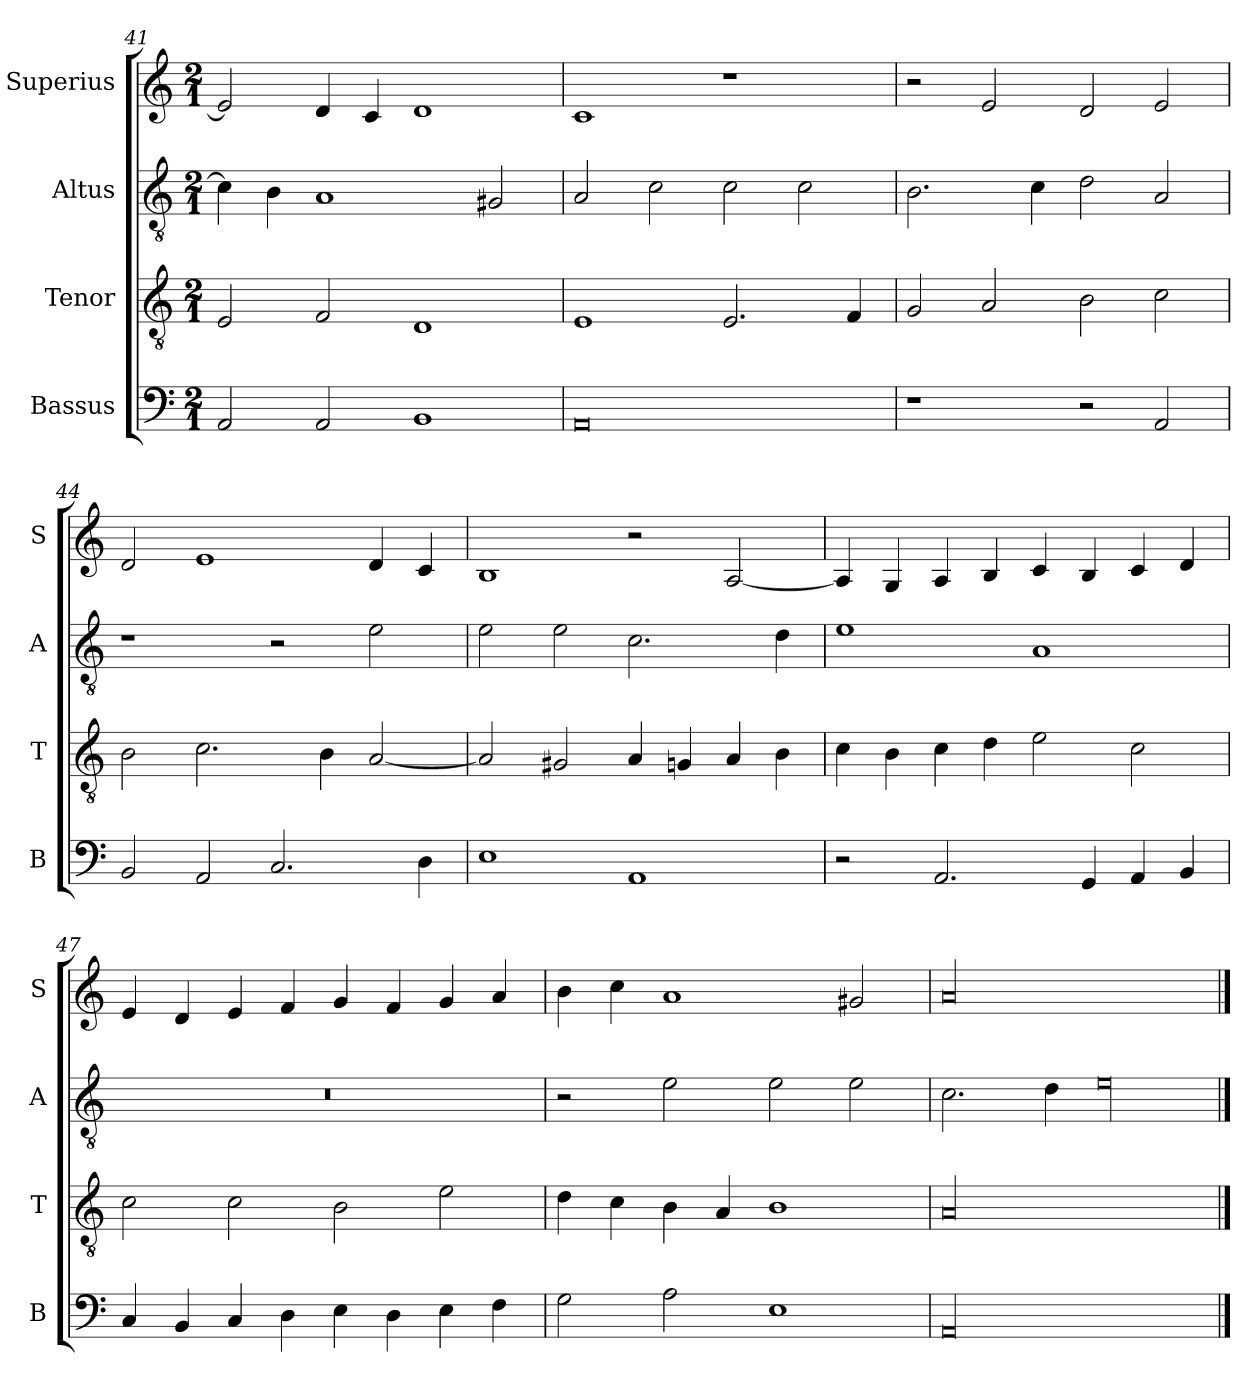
**kern	**kern	**kern	**kern
*part4	*part3	*part2	*part1
*staff4	*staff3	*staff2	*staff1
*I"Bassus	*I"Tenor	*I"Altus	*I"Superius
*I'B	*I'T	*I'A	*I'S
*clefF4	*clefGv2	*clefGv2	*clefG2
*k[]	*k[]	*k[]	*k[]
*M2/1	*M2/1	*M2/1	*M2/1
=41	=41	=41	=41
2AA/	2E/	4c\]	2e/]
.	.	4B\	.
2AA/	2F/	1A	4d/
.	.	.	4c/
1BB	1D	.	1d
.	.	2G#X/	.
=42	=42	=42	=42
0AA	1E	2A/	1c
.	.	2c\	.
.	2.E/	2c\	1r
.	.	2c\	.
.	4F/	.	.
=43	=43	=43	=43
1r	2G/	2.B\	2r
.	2A/	.	2e/
.	.	4c\	.
2r	2B\	2d\	2d/
2AA/	2c\	2A/	2e/
=44	=44	=44	=44
2BB/	2B\	1r	2d/
2AA/	2.c\	.	1e
2.C/	.	2r	.
.	4B\	.	.
.	[2A/	2e\	4d/
4D\	.	.	4c/
=45	=45	=45	=45
1E	2A/]	2e\	1B
.	2G#X/	2e\	.
1AA	4A/	2.c\	2r
.	4Gn/	.	.
.	4A/	.	[2A/
.	4B\	4d\	.
=46	=46	=46	=46
2r	4c\	1e	4A/]
.	4B\	.	4G/
2.AA/	4c\	.	4A/
.	4d\	.	4B/
.	2e\	1A	4c/
4GG/	.	.	4B/
4AA/	2c\	.	4c/
4BB/	.	.	4d/
=47	=47	=47	=47
4C/	2c\	0r	4e/
4BB/	.	.	4d/
4C/	2c\	.	4e/
4D\	.	.	4f/
4E\	2B\	.	4g/
4D\	.	.	4f/
4E\	2e\	.	4g/
4F\	.	.	4a/
=48	=48	=48	=48
2G\	4d\	2r	4b\
.	4c\	.	4cc\
2A\	4B\	2e\	1a
.	4A/	.	.
1E	1B	2e\	.
.	.	2e\	2g#X/
=49	=49	=49	=49
!LO:N:vis=00	!LO:N:vis=00	!	!LO:N:vis=00
0AA	0A	2.c\	0a
.	.	4d\	.
!	!	!LO:N:vis=00	!
.	.	1e	.
==	==	==	==
*-	*-	*-	*-
